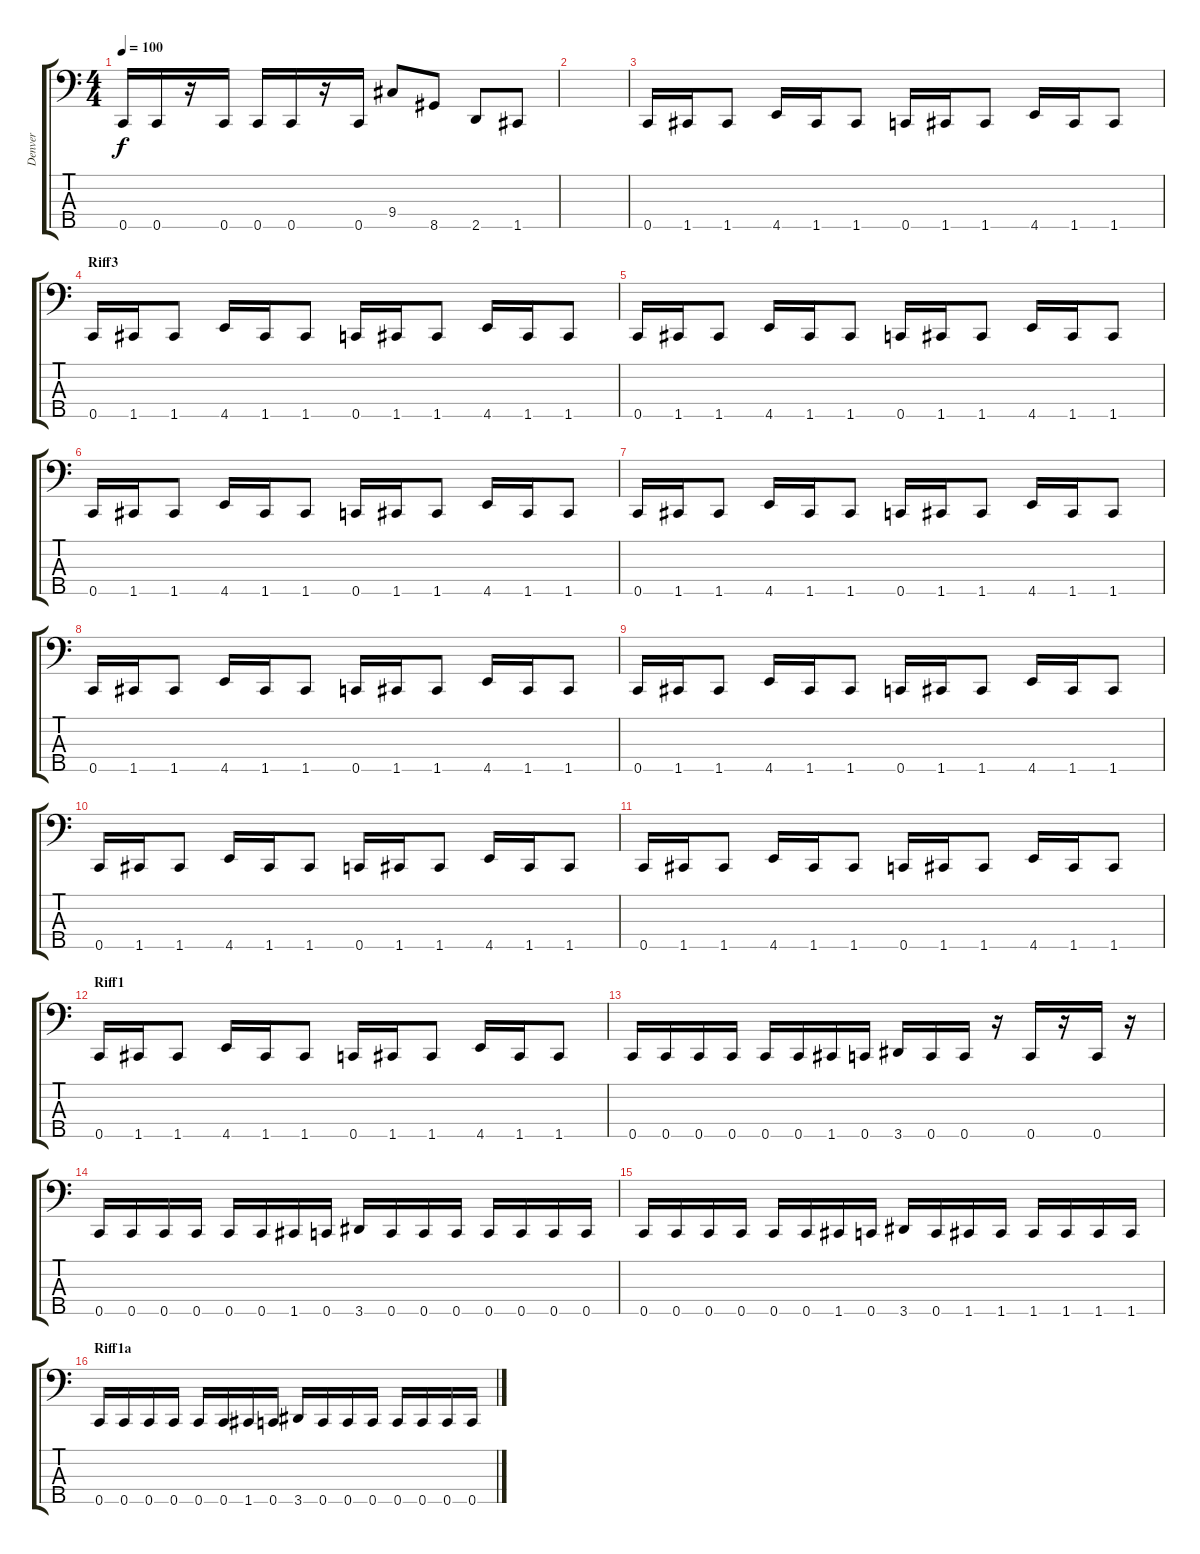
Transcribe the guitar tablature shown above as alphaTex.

\track ("Denver" "Denver") {instrument electricbasspick}
\staff {score tabs}
\tuning (G2 D2 A1 E1 C1) {hide}
\ts (4 4)
\tempo 100
\clef f4
\ks c
0.5.16{dy f} 0.5.16 r.16 0.5.16 0.5.16 0.5.16 r.16 0.5.16 9.4.8 8.5.8 2.5.8 1.5.8 |
|
0.5.16 1.5.16 1.5.8 4.5.16 1.5.16 1.5.8 0.5.16 1.5.16 1.5.8 4.5.16 1.5.16 1.5.8 |
\section ("" "Riff3")
0.5.16 1.5.16 1.5.8 4.5.16 1.5.16 1.5.8 0.5.16 1.5.16 1.5.8 4.5.16 1.5.16 1.5.8 |
0.5.16 1.5.16 1.5.8 4.5.16 1.5.16 1.5.8 0.5.16 1.5.16 1.5.8 4.5.16 1.5.16 1.5.8 |
0.5.16 1.5.16 1.5.8 4.5.16 1.5.16 1.5.8 0.5.16 1.5.16 1.5.8 4.5.16 1.5.16 1.5.8 |
0.5.16 1.5.16 1.5.8 4.5.16 1.5.16 1.5.8 0.5.16 1.5.16 1.5.8 4.5.16 1.5.16 1.5.8 |
0.5.16 1.5.16 1.5.8 4.5.16 1.5.16 1.5.8 0.5.16 1.5.16 1.5.8 4.5.16 1.5.16 1.5.8 |
0.5.16 1.5.16 1.5.8 4.5.16 1.5.16 1.5.8 0.5.16 1.5.16 1.5.8 4.5.16 1.5.16 1.5.8 |
0.5.16 1.5.16 1.5.8 4.5.16 1.5.16 1.5.8 0.5.16 1.5.16 1.5.8 4.5.16 1.5.16 1.5.8 |
0.5.16 1.5.16 1.5.8 4.5.16 1.5.16 1.5.8 0.5.16 1.5.16 1.5.8 4.5.16 1.5.16 1.5.8 |
\section ("" "Riff1")
0.5.16 1.5.16 1.5.8 4.5.16 1.5.16 1.5.8 0.5.16 1.5.16 1.5.8 4.5.16 1.5.16 1.5.8 |
0.5.16 0.5.16 0.5.16 0.5.16 0.5.16 0.5.16 1.5.16 0.5.16 3.5.16 0.5.16 0.5.16 r.16 0.5.16 r.16 0.5.16 r.16 |
0.5.16 0.5.16 0.5.16 0.5.16 0.5.16 0.5.16 1.5.16 0.5.16 3.5.16 0.5.16 0.5.16 0.5.16 0.5.16 0.5.16 0.5.16 0.5.16 |
0.5.16 0.5.16 0.5.16 0.5.16 0.5.16 0.5.16 1.5.16 0.5.16 3.5.16 0.5.16 1.5.16 1.5.16 1.5.16 1.5.16 1.5.16 1.5.16 |
\section ("" "Riff1a")
0.5.16 0.5.16 0.5.16 0.5.16 0.5.16 0.5.16 1.5.16 0.5.16 3.5.16 0.5.16 0.5.16 0.5.16 0.5.16 0.5.16 0.5.16 0.5.16
